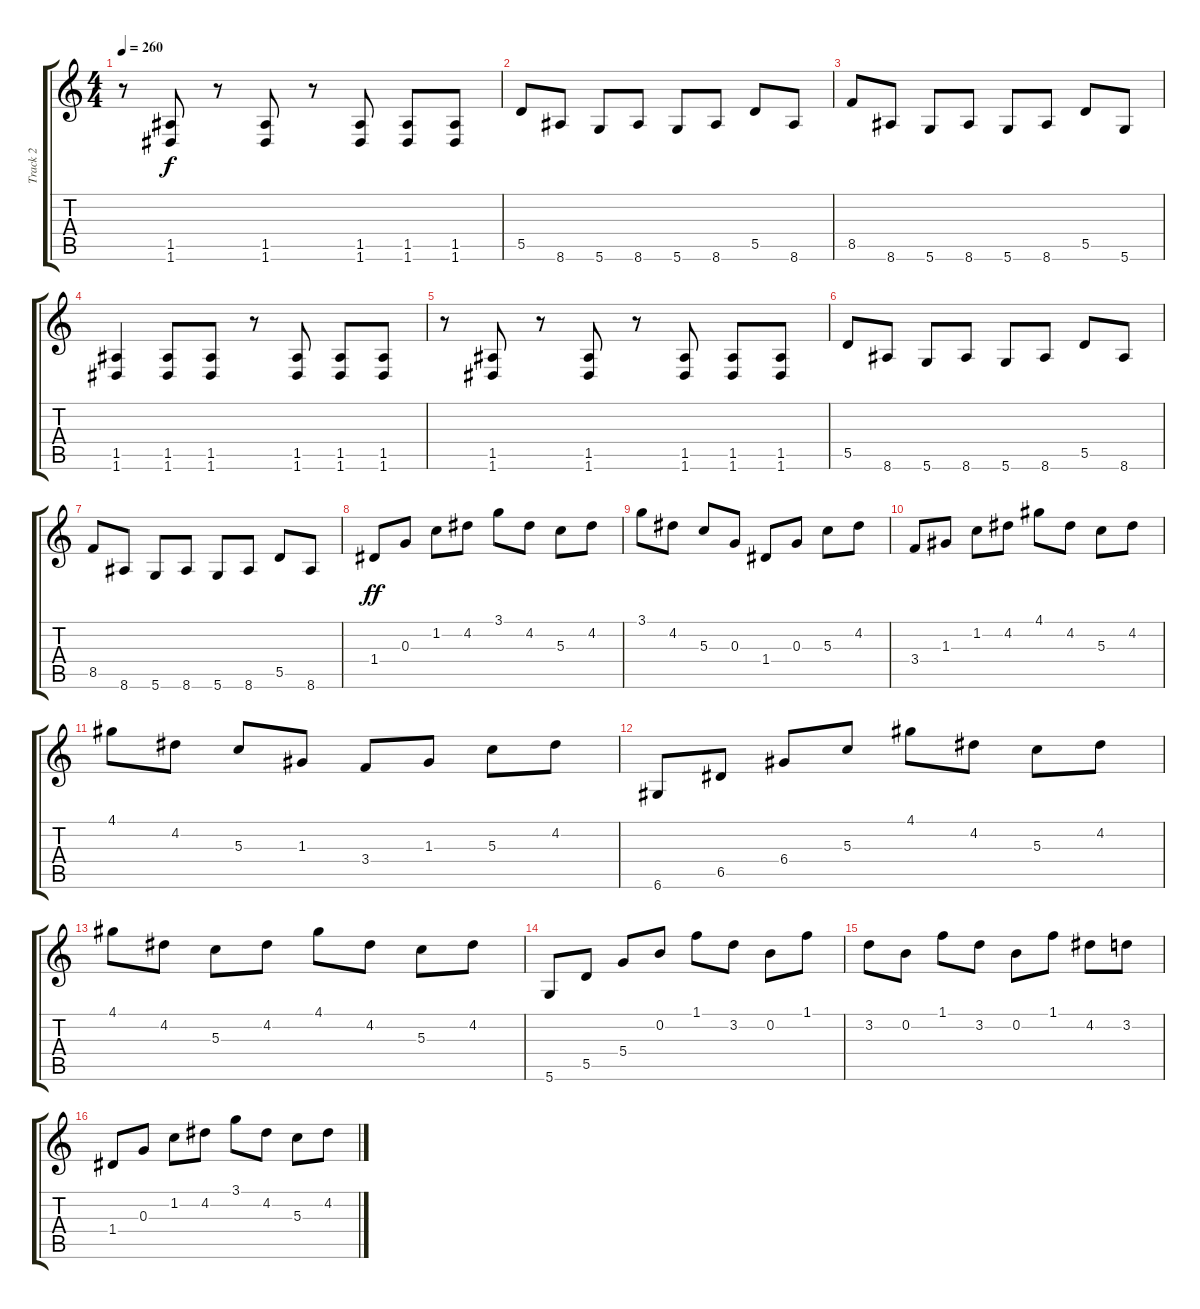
\track ("Track 2" "Track 2") {instrument distortionguitar}
\staff {score tabs}
\tuning (E4 B3 G3 D3 A2 D2) {hide}
\ts (4 4)
\tempo 260
\clef g2
\ks c
r.8{dy f} (1.5 1.6).8 r.8 (1.5 1.6).8 r.8 (1.5 1.6).8 (1.5 1.6).8 (1.5 1.6).8 |
5.5.8 8.6.8 5.6.8 8.6.8 5.6.8 8.6.8 5.5.8 8.6.8 |
8.5.8 8.6.8 5.6.8 8.6.8 5.6.8 8.6.8 5.5.8 5.6.8 |
(1.5 1.6).4 (1.5 1.6).8 (1.5 1.6).8 r.8 (1.5 1.6).8 (1.5 1.6).8 (1.5 1.6).8 |
r.8 (1.5 1.6).8 r.8 (1.5 1.6).8 r.8 (1.5 1.6).8 (1.5 1.6).8 (1.5 1.6).8 |
5.5.8 8.6.8 5.6.8 8.6.8 5.6.8 8.6.8 5.5.8 8.6.8 |
8.5.8 8.6.8 5.6.8 8.6.8 5.6.8 8.6.8 5.5.8 8.6.8 |
1.4.8{dy ff} 0.3.8 1.2.8 4.2.8 3.1.8 4.2.8 5.3.8 4.2.8 |
3.1.8 4.2.8 5.3.8 0.3.8 1.4.8 0.3.8 5.3.8 4.2.8 |
3.4.8 1.3.8 1.2.8 4.2.8 4.1.8 4.2.8 5.3.8 4.2.8 |
4.1.8 4.2.8 5.3.8 1.3.8 3.4.8 1.3.8 5.3.8 4.2.8 |
6.6.8 6.5.8 6.4.8 5.3.8 4.1.8 4.2.8 5.3.8 4.2.8 |
4.1.8 4.2.8 5.3.8 4.2.8 4.1.8 4.2.8 5.3.8 4.2.8 |
5.6.8 5.5.8 5.4.8 0.2.8 1.1.8 3.2.8 0.2.8 1.1.8 |
3.2.8 0.2.8 1.1.8 3.2.8 0.2.8 1.1.8 4.2.8 3.2.8 |
1.4.8 0.3.8 1.2.8 4.2.8 3.1.8 4.2.8 5.3.8 4.2.8
